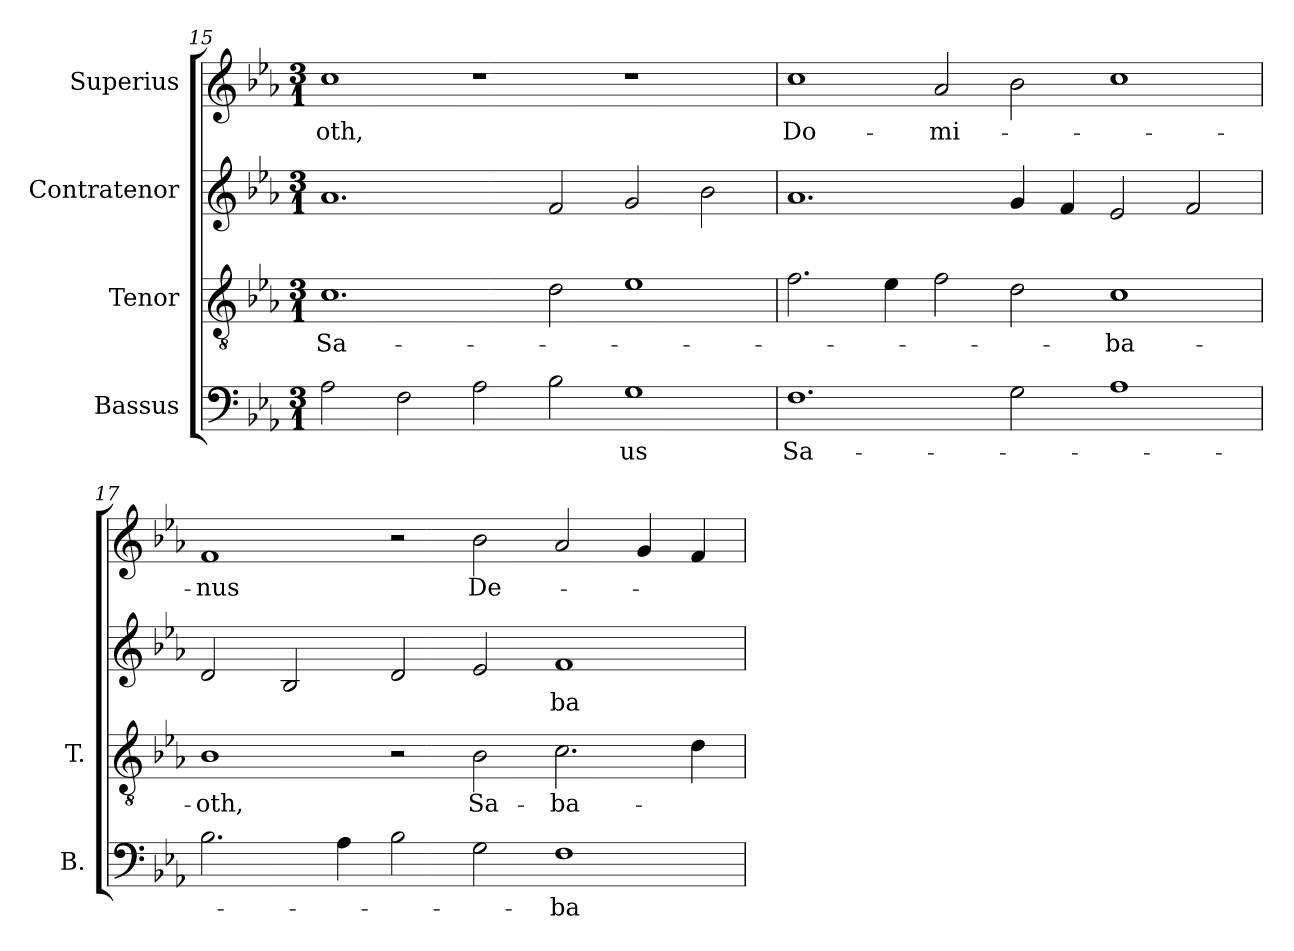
**kern	**text	**kern	**text	**kern	**text	**kern	**text
*part4	*part4	*part3	*part3	*part2	*part2	*part1	*part1
*staff4	*staff4	*staff3	*staff3	*staff2	*staff2	*staff1	*staff1
*I"Bassus	*	*I"Tenor	*	*I"Contratenor	*	*I"Superius	*
*I'B.	*	*I'T.	*	*	*	*	*
*clefF4	*	*clefGv2	*	*clefG2	*	*clefG2	*
*	*	*ITrd7c12	*	*ITrd7c12	*	*	*
*k[b-e-a-]	*	*k[b-e-a-]	*	*k[b-e-a-]	*	*k[b-e-a-]	*
*E-:	*	*E-:	*	*E-:	*	*E-:	*
*M3/1	*	*M3/1	*	*M3/1	*	*M3/1	*
=15	=15	=15	=15	=15	=15	=15	=15
!	!	!	!LO:LY:b:color=#000000	!	!	!	!
!	!	!	!	!	!	!	!LO:LY:b:color=#000000
2A-i\	.	1.Ci	Sa-	1.A-i	.	1cci	-oth,
2Fi\	.	.	.	.	.	.	.
2A-i\	.	.	.	.	.	1r	.
2B-i\	.	2Di\	.	2Fi/	.	.	.
!	!LO:LY:b:color=#000000	!	!	!	!	!	!
1Gi	-us	1E-i	.	2Gi/	.	1r	.
.	.	.	.	2B-i\	.	.	.
!!LO:PB:g=z
=16	=16	=16	=16	=16	=16	=16	=16
!	!LO:LY:b:color=#000000	!	!	!	!	!	!
!	!	!	!	!	!	!	!LO:LY:b:color=#000000
1.Fi	Sa-	2.Fi\	.	1.A-i	.	1cci	Do-
.	.	4E-i\	.	.	.	.	.
!	!	!	!	!	!	!	!LO:LY:b:color=#000000
.	.	2Fi\	.	.	.	2a-i/	-mi-
2Gi\	.	2Di\	.	4Gi/	.	2b-i\	.
.	.	.	.	4Fi/	.	.	.
!	!	!	!LO:LY:b:color=#000000	!	!	!	!
1A-i	.	1Ci	-ba-	2E-i/	.	1cci	.
.	.	.	.	2Fi/	.	.	.
=17	=17	=17	=17	=17	=17	=17	=17
!	!	!	!LO:LY:b:color=#000000	!	!	!	!
!	!	!	!	!	!	!	!LO:LY:b:color=#000000
2.B-i\	.	1BB-i	-oth,	2Di/	.	1fi	-nus
.	.	.	.	2BB-i/	.	.	.
4A-i\	.	.	.	.	.	.	.
2B-i\	.	2r	.	2Di/	.	2r	.
!	!	!	!LO:LY:b:color=#000000	!	!	!	!
!	!	!	!	!	!	!	!LO:LY:b:color=#000000
2Gi\	.	2BB-i\	Sa-	2E-i/	.	2b-i\	De-
!	!LO:LY:b:color=#000000	!	!	!	!	!	!
!	!	!	!LO:LY:b:color=#000000	!	!	!	!
!	!	!	!	!	!LO:LY:b:color=#000000	!	!
1Fi	-ba-	2.Ci\	-ba-	1Fi	-ba-	2a-i/	.
.	.	.	.	.	.	4gi/	.
.	.	4Di\	.	.	.	4fi/	.
=	=	=	=	=	=	=	=
*-	*-	*-	*-	*-	*-	*-	*-
